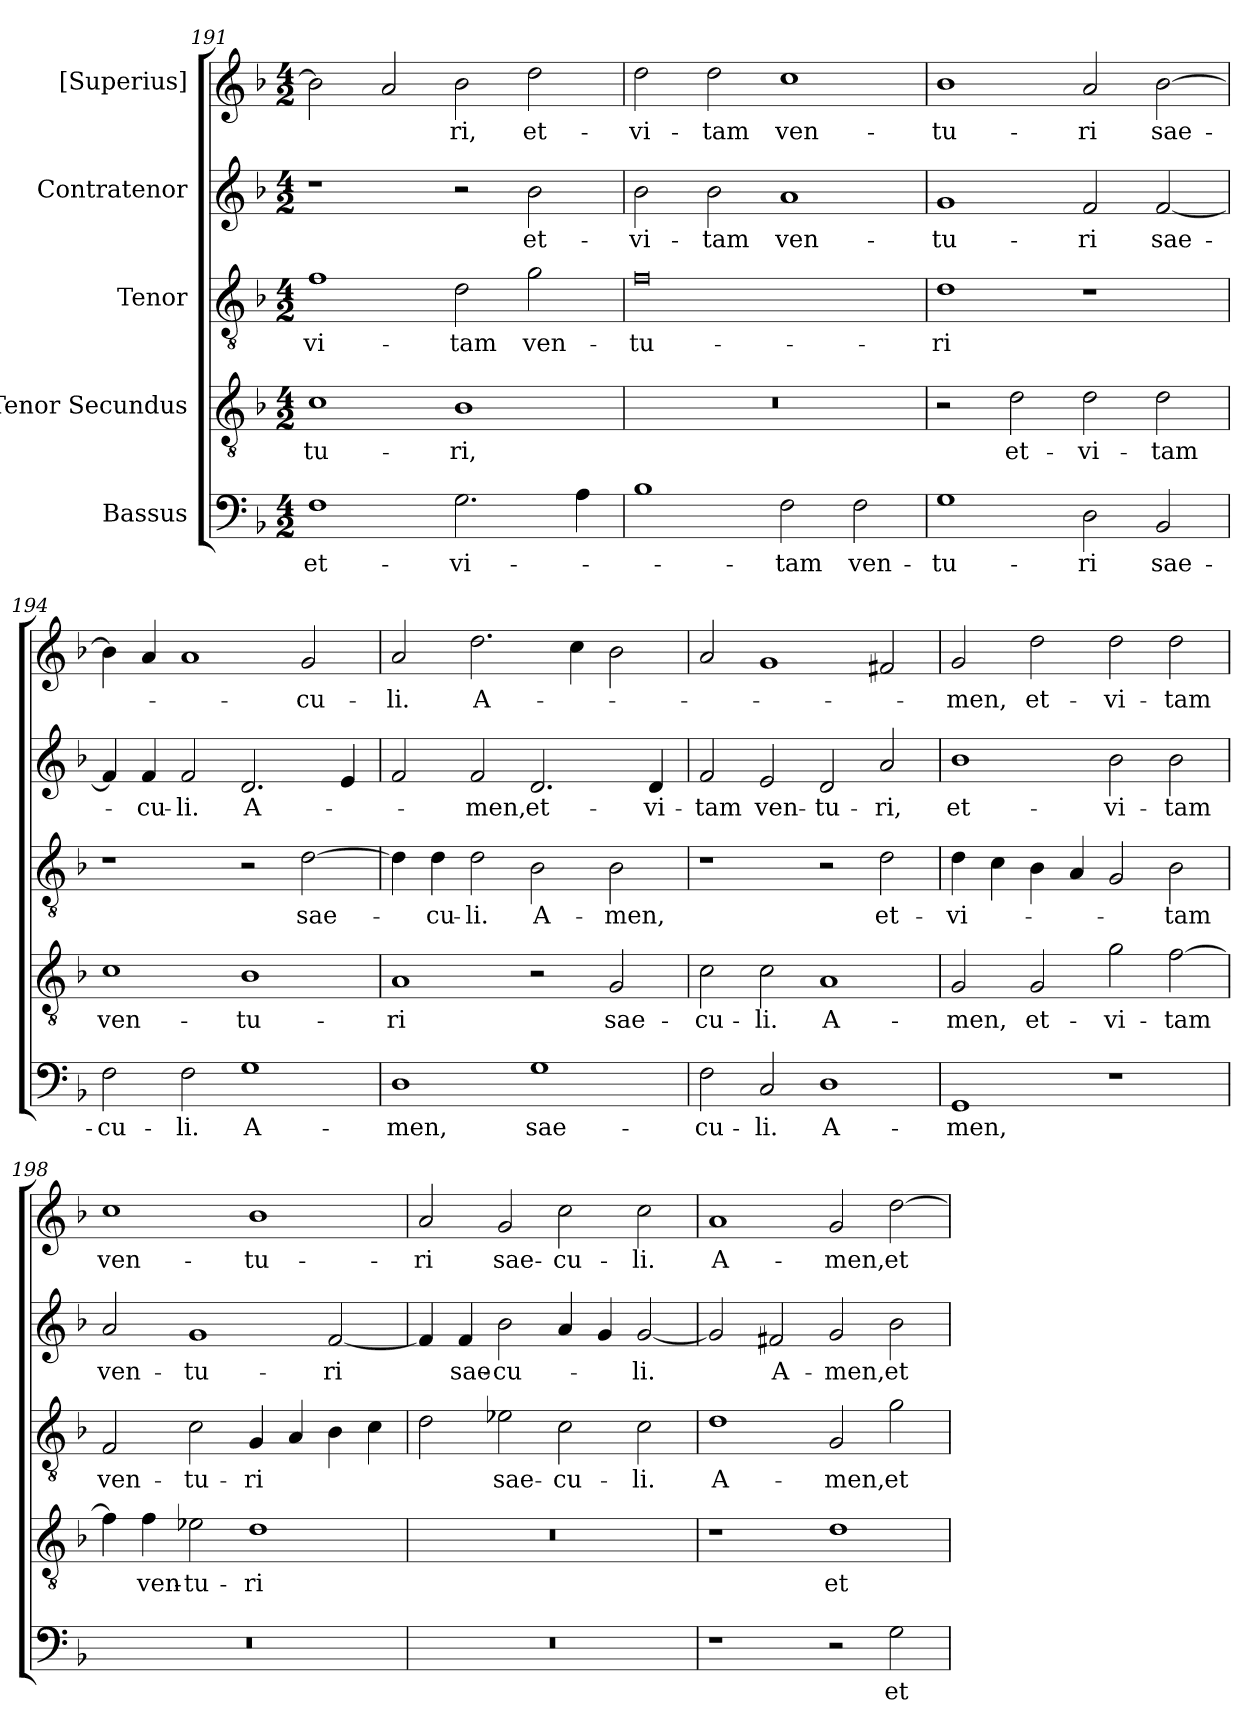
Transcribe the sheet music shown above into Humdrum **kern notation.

**kern	**text	**kern	**text	**kern	**text	**kern	**text	**kern	**text
*part5	*part5	*part4	*part4	*part3	*part3	*part2	*part2	*part1	*part1
*staff5	*staff5	*staff4	*staff4	*staff3	*staff3	*staff2	*staff2	*staff1	*staff1
*I"Bassus	*	*I"Tenor Secundus	*	*I"Tenor	*	*I"Contratenor	*	*I"[Superius]	*
*clefF4	*	*clefGv2	*	*clefGv2	*	*clefG2	*	*clefG2	*
*k[b-]	*	*k[b-]	*	*k[b-]	*	*k[b-]	*	*k[b-]	*
*M4/2	*	*M4/2	*	*M4/2	*	*M4/2	*	*M4/2	*
=191	=191	=191	=191	=191	=191	=191	=191	=191	=191
1F\	et-	1c\	-tu-	1f\	vi-	1r	.	2b-\]	.
.	.	.	.	.	.	.	.	2a/	.
2.G\	vi-	1B-\	-ri,	2d\	-tam	2r	.	2b-\	-ri,
.	.	.	.	2g\	ven-	2b-\	et-	2dd\	et-
4A\	.	.	.	.	.	.	.	.	.
=192	=192	=192	=192	=192	=192	=192	=192	=192	=192
1B-\	.	0r	.	0f\	-tu-	2b-\	vi-	2dd\	vi-
.	.	.	.	.	.	2b-\	-tam	2dd\	-tam
2F\	-tam	.	.	.	.	1a/	ven-	1cc\	ven-
2F\	ven-	.	.	.	.	.	.	.	.
=193	=193	=193	=193	=193	=193	=193	=193	=193	=193
1G\	-tu-	2r	.	1d\	-ri	1g/	-tu-	1b-\	-tu-
.	.	2d\	et-	.	.	.	.	.	.
2D\	-ri	2d\	vi-	1r	.	2f/	-ri	2a/	-ri
2BB-/	sae-	2d\	-tam	.	.	[2f/	sae-	[2b-\	sae-
=194	=194	=194	=194	=194	=194	=194	=194	=194	=194
2F\	-cu-	1c\	ven-	1r	.	4f/]	.	4b-\]	.
.	.	.	.	.	.	4f/	-cu-	4a/	.
2F\	-li.	.	.	.	.	2f/	-li.	1a/	.
1G\	A-	1B-\	-tu-	2r	.	2.d/	A-	.	.
.	.	.	.	[2d\	sae-	.	.	2g/	-cu-
.	.	.	.	.	.	4e/	.	.	.
=195	=195	=195	=195	=195	=195	=195	=195	=195	=195
1D\	-men,	1A/	-ri	4d\]	.	2f/	.	2a/	-li.
.	.	.	.	4d\	-cu-	.	.	.	.
.	.	.	.	2d\	-li.	2f/	-men,	2.dd\	A-
1G\	sae-	2r	.	2B-\	A-	2.d/	et-	.	.
.	.	.	.	.	.	.	.	4cc\	.
.	.	2G/	sae-	2B-\	-men,	.	.	2b-\	.
.	.	.	.	.	.	4d/	vi-	.	.
=196	=196	=196	=196	=196	=196	=196	=196	=196	=196
2F\	-cu-	2c\	-cu-	1r	.	2f/	-tam	2a/	.
2C/	-li.	2c\	-li.	.	.	2e/	ven-	1g/	.
1D\	A-	1A/	A-	2r	.	2d/	-tu-	.	.
.	.	.	.	2d\	et-	2a/	-ri,	2f#X/	.
=197	=197	=197	=197	=197	=197	=197	=197	=197	=197
1GG/	-men,	2G/	-men,	4d\	vi-	1b-\	et-	2g/	-men,
.	.	.	.	4c\	.	.	.	.	.
.	.	2G/	et-	4B-\	.	.	.	2dd\	et-
.	.	.	.	4A/	.	.	.	.	.
1r	.	2g\	vi-	2G/	.	2b-\	vi-	2dd\	vi-
.	.	[2f\	-tam	2B-\	-tam	2b-\	-tam	2dd\	-tam
=198	=198	=198	=198	=198	=198	=198	=198	=198	=198
0r	.	4f\]	.	2F/	ven-	2a/	ven-	1cc\	ven-
.	.	4f\	ven-	.	.	.	.	.	.
.	.	2e-X\	-tu-	2c\	-tu-	1g/	-tu-	.	.
.	.	1d\	-ri	4G/	-ri	.	.	1b-\	-tu-
.	.	.	.	4A/	.	.	.	.	.
.	.	.	.	4B-\	.	[2f/	-ri	.	.
.	.	.	.	4c\	.	.	.	.	.
=199	=199	=199	=199	=199	=199	=199	=199	=199	=199
0r	.	0r	.	2d\	.	4f/]	.	2a/	-ri
.	.	.	.	.	.	4f/	sae-	.	.
.	.	.	.	2e-X\	sae-	2b-\	-cu-	2g/	sae-
.	.	.	.	2c\	-cu-	4a/	.	2cc\	-cu-
.	.	.	.	.	.	4g/	.	.	.
.	.	.	.	2c\	-li.	[2g/	-li.	2cc\	-li.
=200	=200	=200	=200	=200	=200	=200	=200	=200	=200
1r	.	1r	.	1d\	A-	2g/]	.	1a/	A-
.	.	.	.	.	.	2f#X/	A-	.	.
2r	.	1d\	et-	2G/	-men,	2g/	-men,	2g/	-men,
2G\	et-	.	.	2g\	et-	2b-\	et-	[2dd\	et-
=	=	=	=	=	=	=	=	=	=
*-	*-	*-	*-	*-	*-	*-	*-	*-	*-
